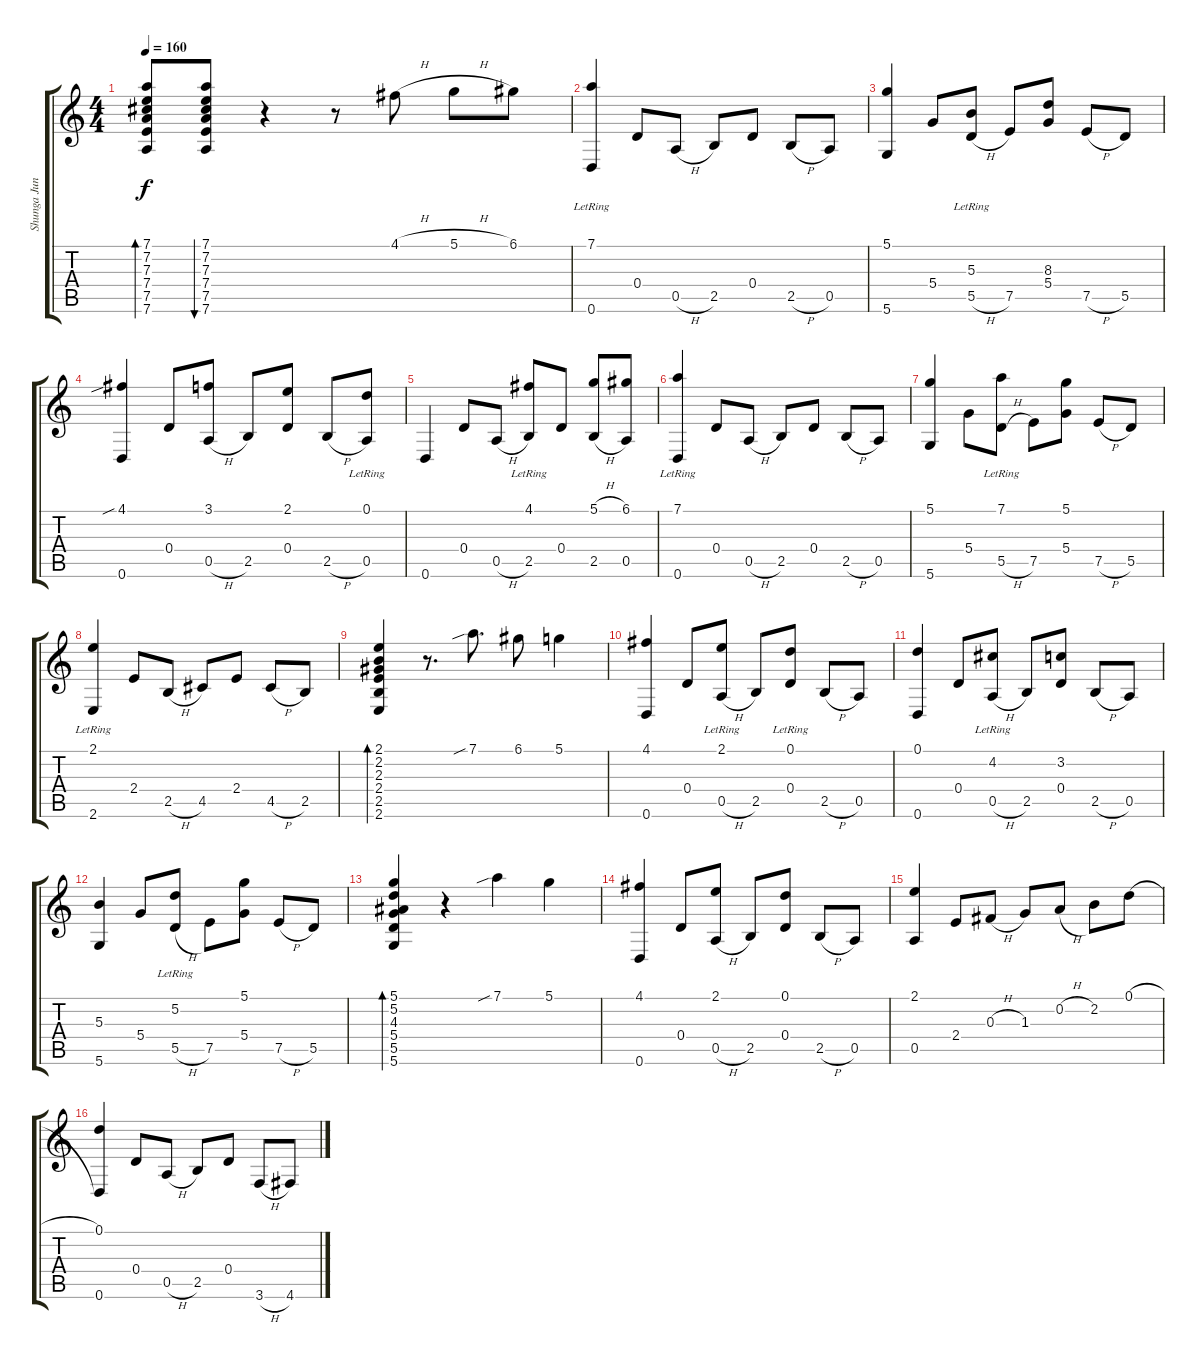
\track ("Shunga Jung" "Shunga Jun") {instrument acousticguitarsteel}
\staff {score tabs}
\tuning (D4 A3 Gb3 D3 A2 D2) {hide}
\ts (4 4)
\tempo 160
\clef g2
\ks c
(7.1 7.2 7.3 7.4 7.5 7.6).8{bd 60 dy f} (7.1 7.2 7.3 7.4 7.5 7.6).8{bu 60} r.4 r.8 4.1{h}.8 5.1{h}.8 6.1.8 |
(7.1{lr} 0.6).4 0.4.8 0.5{h}.8 2.5.8 0.4.8 2.5{h}.8 0.5.8 |
(5.1 5.6).4 5.4.8 (5.3{lr} 5.5{h}).8 7.5.8 (8.3 5.4).8 7.5{h}.8 5.5.8 |
(4.1{sib} 0.6).4 0.4.8 (3.1 0.5{h}).8 2.5.8 (2.1 0.4).8 2.5{h}.8 (0.1{lr} 0.5).8 |
0.6.4 0.4.8 0.5{h}.8 (4.1{lr} 2.5).8 0.4.8 (5.1{h} 2.5{h}).8 (6.1 0.5).8 |
(7.1{lr} 0.6).4 0.4.8 0.5{h}.8 2.5.8 0.4.8 2.5{h}.8 0.5.8 |
(5.1 5.6).4 5.4.8 (7.1{lr} 5.5{h}).8 7.5.8 (5.1 5.4).8 7.5{h}.8 5.5.8 |
(2.1{lr} 2.6).4 2.4.8 2.5{h}.8 4.5.8 2.4.8 4.5{h}.8 2.5.8 |
(2.1 2.2 2.3 2.4 2.5 2.6).4{bd 120} r.8{d} 7.1{sib}.8{d} 6.1.8 5.1.4 |
(4.1 0.6).4 0.4.8 (2.1{lr} 0.5{h}).8 2.5.8 (0.1{lr} 0.4).8 2.5{h}.8 0.5.8 |
(0.1 0.6).4 0.4.8 (4.2{lr} 0.5{h}).8 2.5.8 (3.2 0.4).8 2.5{h}.8 0.5.8 |
(5.3 5.6).4 5.4.8 (5.2{lr} 5.5{h}).8 7.5.8 (5.1 5.4).8 7.5{h}.8 5.5.8 |
(5.1 5.2 4.3 5.4 5.5 5.6).4{bd 240} r.4 7.1{sib}.4 5.1.4 |
(4.1 0.6).4 0.4.8 (2.1 0.5{h}).8 2.5.8 (0.1 0.4).8 2.5{h}.8 0.5.8 |
(2.1 0.5).4 2.4.8 0.3{h}.8 1.3.8 0.2{h}.8 2.2.8 0.1{h}.8 |
(0.1 0.6).4 0.4.8 0.5{h}.8 2.5.8 0.4.8 3.6{h}.8 4.6.8
